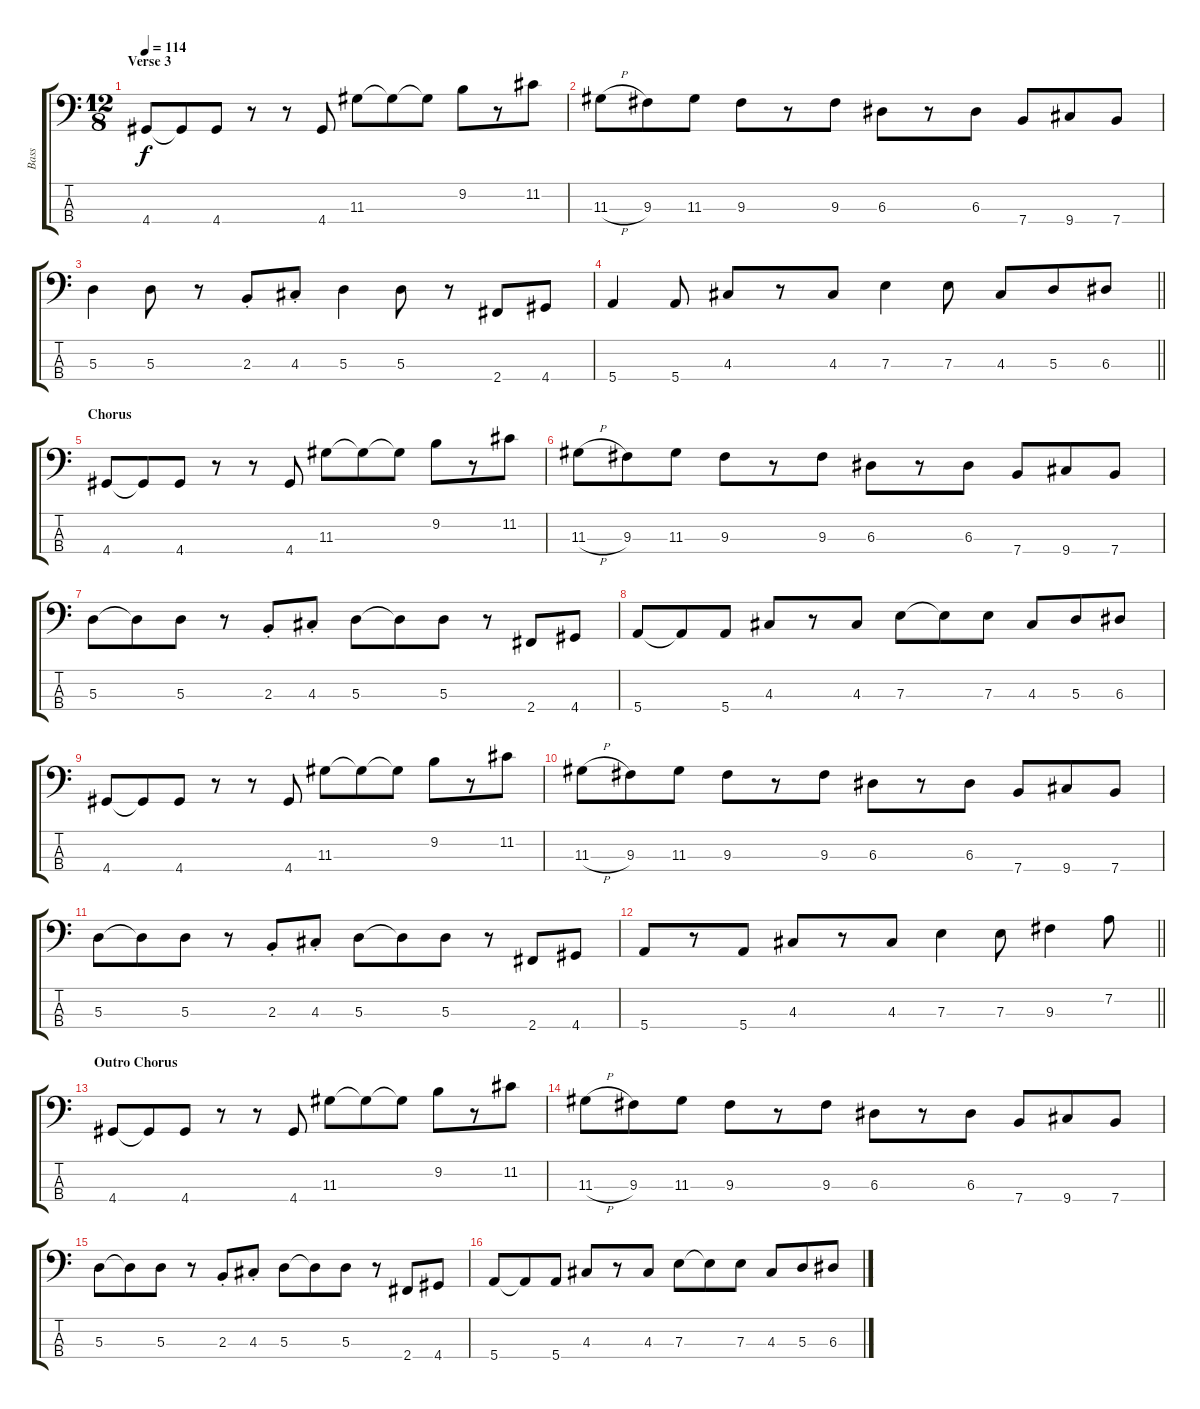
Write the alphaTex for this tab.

\track ("Bass" "Bass") {instrument electricbassfinger}
\staff {score tabs}
\tuning (G2 D2 A1 E1) {hide}
\ts (12 8)
\section ("" "Verse 3")
\tempo 114
\clef f4
\ks c
4.4.8{dy f} 4.4{t}.8 4.4.8 r.8 r.8 4.4.8 11.3.8 11.3{t}.8 11.3{t}.8 9.2.8 r.8 11.2.8 |
11.3{h}.8 9.3.8 11.3.8 9.3.8 r.8 9.3.8 6.3.8 r.8 6.3.8 7.4.8 9.4.8 7.4.8 |
5.3.4 5.3.8 r.8 2.3{st}.8 4.3{st}.8 5.3.4 5.3.8 r.8 2.4.8 4.4.8 |
\barLineRight lightlight
5.4.4 5.4.8 4.3.8 r.8 4.3.8 7.3.4 7.3.8 4.3.8 5.3.8 6.3.8 |
\section ("" "Chorus")
4.4.8 4.4{t}.8 4.4.8 r.8 r.8 4.4.8 11.3.8 11.3{t}.8 11.3{t}.8 9.2.8 r.8 11.2.8 |
11.3{h}.8 9.3.8 11.3.8 9.3.8 r.8 9.3.8 6.3.8 r.8 6.3.8 7.4.8 9.4.8 7.4.8 |
5.3.8 5.3{t}.8 5.3.8 r.8 2.3{st}.8 4.3{st}.8 5.3.8 5.3{t}.8 5.3.8 r.8 2.4.8 4.4.8 |
5.4.8 5.4{t}.8 5.4.8 4.3.8 r.8 4.3.8 7.3.8 7.3{t}.8 7.3.8 4.3.8 5.3.8 6.3.8 |
4.4.8 4.4{t}.8 4.4.8 r.8 r.8 4.4.8 11.3.8 11.3{t}.8 11.3{t}.8 9.2.8 r.8 11.2.8 |
11.3{h}.8 9.3.8 11.3.8 9.3.8 r.8 9.3.8 6.3.8 r.8 6.3.8 7.4.8 9.4.8 7.4.8 |
5.3.8 5.3{t}.8 5.3.8 r.8 2.3{st}.8 4.3{st}.8 5.3.8 5.3{t}.8 5.3.8 r.8 2.4.8 4.4.8 |
\barLineRight lightlight
5.4.8 r.8 5.4.8 4.3.8 r.8 4.3.8 7.3.4 7.3.8 9.3.4 7.2.8 |
\section ("" "Outro Chorus")
4.4.8 4.4{t}.8 4.4.8 r.8 r.8 4.4.8 11.3.8 11.3{t}.8 11.3{t}.8 9.2.8 r.8 11.2.8 |
11.3{h}.8 9.3.8 11.3.8 9.3.8 r.8 9.3.8 6.3.8 r.8 6.3.8 7.4.8 9.4.8 7.4.8 |
5.3.8 5.3{t}.8 5.3.8 r.8 2.3{st}.8 4.3{st}.8 5.3.8 5.3{t}.8 5.3.8 r.8 2.4.8 4.4.8 |
5.4.8 5.4{t}.8 5.4.8 4.3.8 r.8 4.3.8 7.3.8 7.3{t}.8 7.3.8 4.3.8 5.3.8 6.3.8
